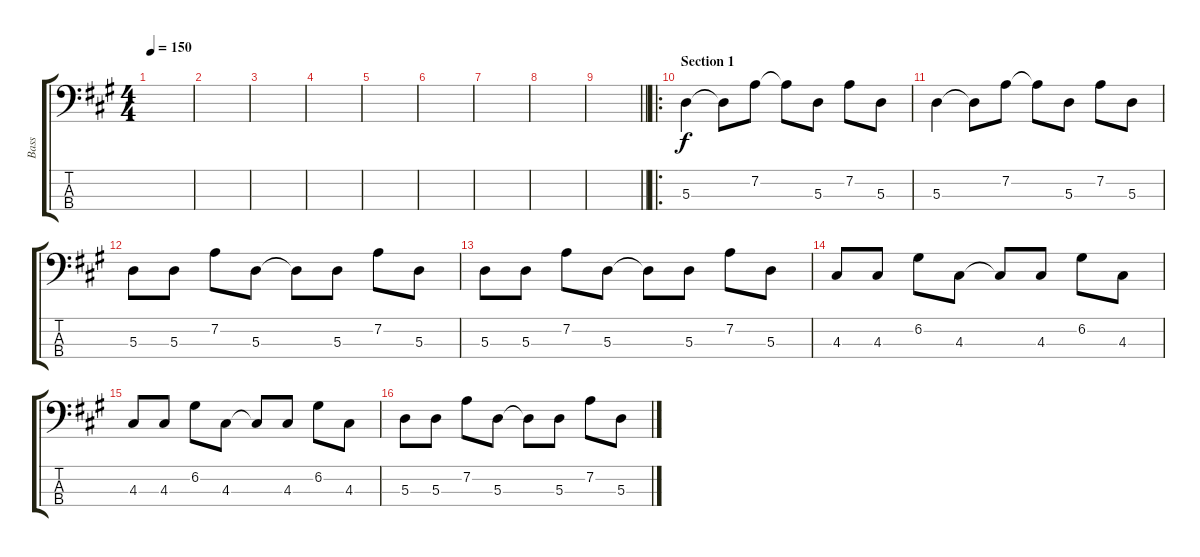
\track ("Bass" "Bass") {instrument electricbassfinger}
\staff {score tabs}
\tuning (G2 D2 A1 E1) {hide}
\ts (4 4)
\tempo 150
\clef f4
\ks a
|
|
|
|
|
|
|
|
\barLineRight lightlight
|
\ro
\section ("" "Section 1")
5.3.4 5.3{t}.8 7.2.8 7.2{t}.8 5.3.8 7.2.8 5.3.8 |
5.3.4 5.3{t}.8 7.2.8 7.2{t}.8 5.3.8 7.2.8 5.3.8 |
5.3.8 5.3.8 7.2.8 5.3.8 5.3{t}.8 5.3.8 7.2.8 5.3.8 |
5.3.8 5.3.8 7.2.8 5.3.8 5.3{t}.8 5.3.8 7.2.8 5.3.8 |
4.3.8 4.3.8 6.2.8 4.3.8 4.3{t}.8 4.3.8 6.2.8 4.3.8 |
4.3.8 4.3.8 6.2.8 4.3.8 4.3{t}.8 4.3.8 6.2.8 4.3.8 |
5.3.8 5.3.8 7.2.8 5.3.8 5.3{t}.8 5.3.8 7.2.8 5.3.8
